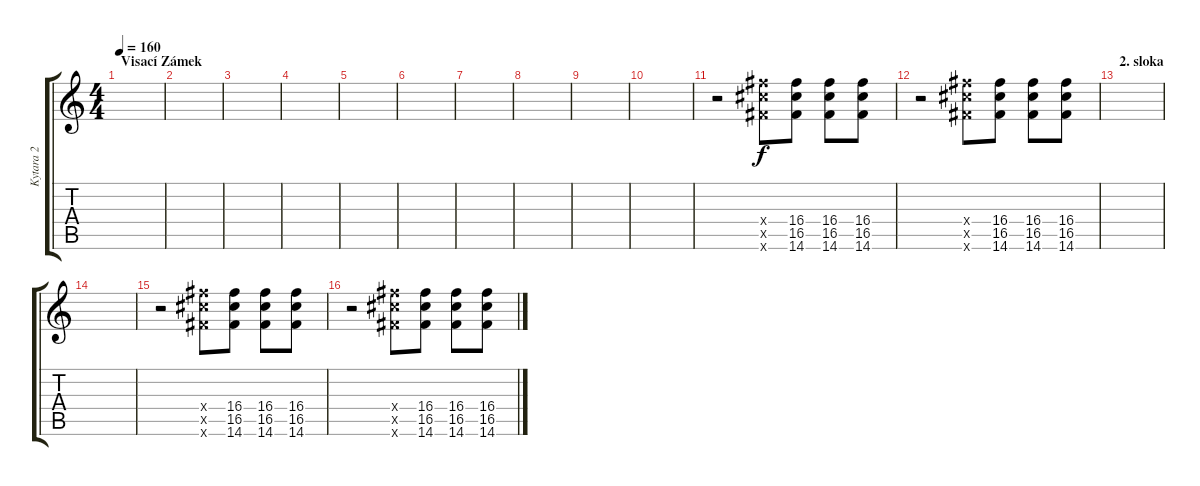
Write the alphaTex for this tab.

\track ("Kytara 2" "Kytara 2") {instrument distortionguitar}
\staff {score tabs}
\tuning (E4 B3 G3 D3 A2 E2) {hide}
\ts (4 4)
\section ("" "Visací Zámek")
\tempo 160
\clef g2
\ks c
|
|
|
|
|
|
|
|
|
|
r.2 (16.4{x} 16.5{x} 14.6{x}).8 (16.4 16.5 14.6).8 (16.4 16.5 14.6).8 (16.4 16.5 14.6).8 |
r.2 (16.4{x} 16.5{x} 14.6{x}).8 (16.4 16.5 14.6).8 (16.4 16.5 14.6).8 (16.4 16.5 14.6).8 |
\section ("" "2. sloka")
|
|
r.2 (16.4{x} 16.5{x} 14.6{x}).8 (16.4 16.5 14.6).8 (16.4 16.5 14.6).8 (16.4 16.5 14.6).8 |
r.2 (16.4{x} 16.5{x} 14.6{x}).8 (16.4 16.5 14.6).8 (16.4 16.5 14.6).8 (16.4 16.5 14.6).8
